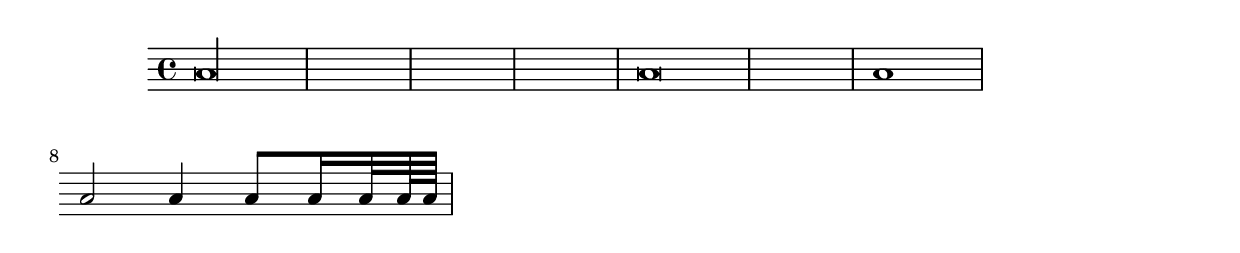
#(ly:set-option 'old-relative)
\header {

texidoc="Test automatic beamer: the last measure should have a single beam."

}

\version "1.9.1"



\paper  { raggedright = ##t } 

\score {
  \notes \relative c'' {
    a\longa a\breve  
    a1 a2 a4 a8 a16 a32 a64 a64 
  }
  \paper {
    \translator {
      \StaffContext
	\remove "Clef_engraver"
%%	\remove "Staff_symbol_engraver"
    }
  }
}

